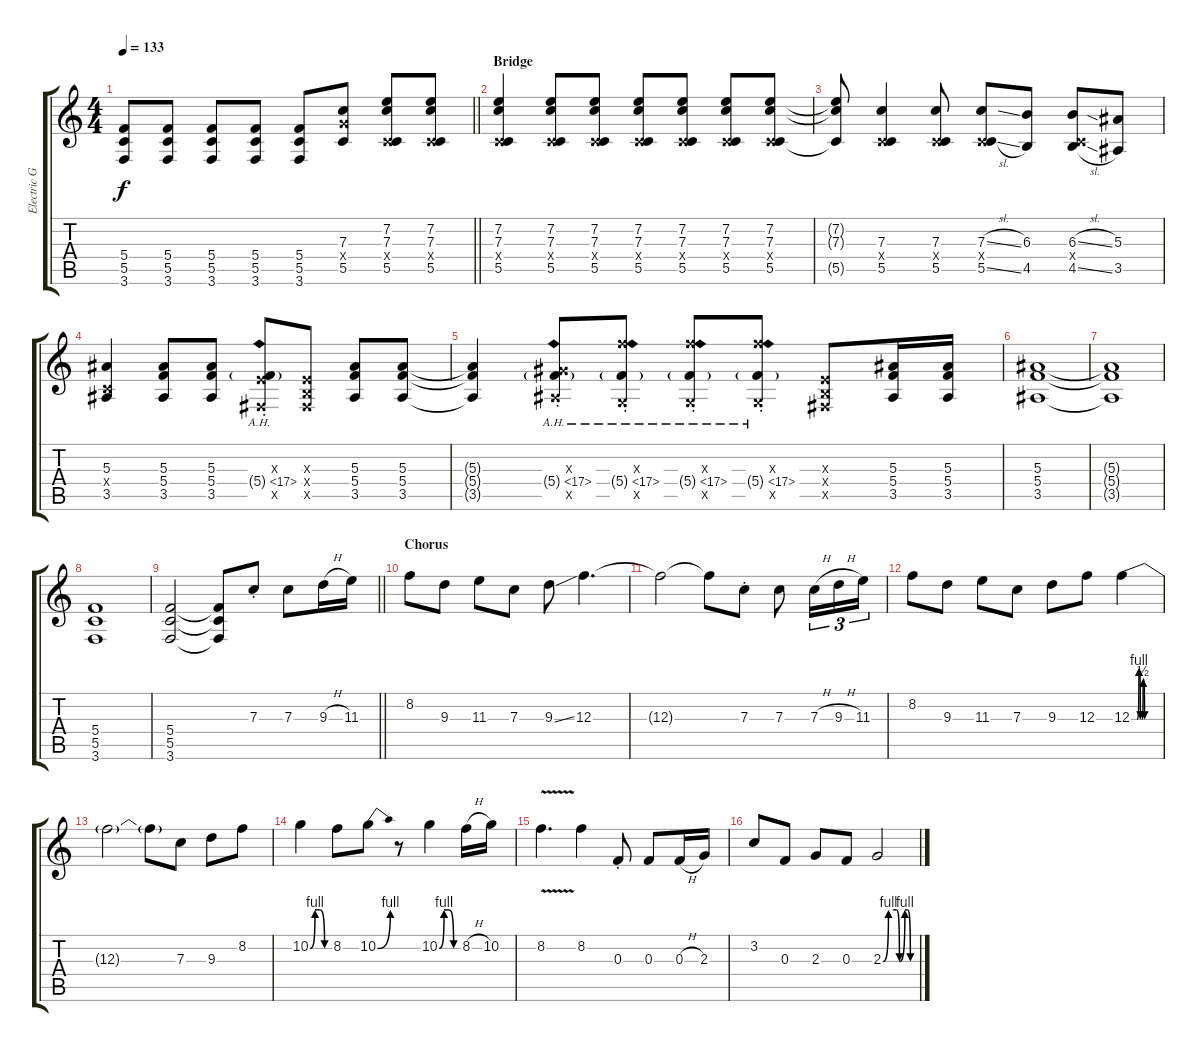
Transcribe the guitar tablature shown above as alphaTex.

\track ("Electric Guitar 1 (James)" "Electric G") {instrument distortionguitar}
\staff {score tabs}
\tuning (D4 A3 F3 C3 G2 D2) {hide}
\ts (4 4)
\tempo 133
\clef g2
\barLineRight lightlight
\ks c
(5.4 5.5 3.6).8{dy f} (5.4 5.5 3.6).8 (5.4 5.5 3.6).8 (5.4 5.5 3.6).8 (5.4 5.5 3.6).8 (7.3 7.4{x} 5.5).8 (7.2 7.3 0.4{x} 5.5).8 (7.2 7.3 0.4{x} 5.5).8 |
\section ("" "Bridge")
(7.2 7.3 0.4{x} 5.5).4 (7.2 7.3 0.4{x} 5.5).8 (7.2 7.3 0.4{x} 5.5).8 (7.2 7.3 0.4{x} 5.5).8 (7.2 7.3 0.4{x} 5.5).8 (7.2 7.3 0.4{x} 5.5).8 (7.2 7.3 0.4{x} 5.5).8 |
(7.2{t} 7.3{t} 5.5{t}).8 (7.3 0.4{x} 5.5).4 (7.3 0.4{x} 5.5).8 (7.3{sl} 0.4{x} 5.5{sl}).8 (6.3 4.5).8 (6.3{sl} 0.4{x} 4.5{sl}).8 (5.3 3.5).8 |
(5.3 0.4{x} 3.5).4 (5.3 5.4 3.5).8 (5.3 5.4 3.5).8 (-1.3{x} 5.4{ah 12 g st} -1.5{x}).8 (-1.3{x} -1.4{x} -1.5{x}).8 (5.3 5.4 3.5).8 (5.3 5.4 3.5).8 |
(5.3{t} 5.4{t} 3.5{t}).4 (3.3{x} 5.4{ah 12 g st} 3.5{x}).8 (12.3{x} 5.4{ah 12 g st} 0.5{x}).8 (12.3{x} 5.4{ah 12 g st} 0.5{x}).8 (12.3{x} 5.4{ah 12 g st} 0.5{x}).8 (-1.3{x} -1.4{x} -1.5{x}).8 (5.3 5.4 3.5).16 (5.3 5.4 3.5).16 |
(5.3 5.4 3.5).1 |
(5.3{t} 5.4{t} 3.5{t}).1 |
(5.4 5.5 3.6).1 |
\barLineRight lightlight
(5.4 5.5 3.6).2 (5.4{t} 5.5{t} 3.6{t}).8 7.3{st}.8{volume 16} 7.3.8 9.3{h}.16 11.3.16 |
\section ("" "Chorus")
8.2.8 9.3.8 11.3.8 7.3.8 9.3{ss}.8 12.3.4{d} |
12.3{t}.2 12.3{t}.8 7.3{st}.8 7.3.8 7.3{h}.16{tu (3 2)} 9.3{h}.16{tu (3 2)} 11.3.16{tu (3 2)} |
8.2.8 9.3.8 11.3.8 7.3.8 9.3.8 12.3.8 12.3{be (custom 0 0 12 0 16 4 19 0 22 0 25 2 28 0 60 0)}.4 |
12.3{t}.2 12.3{t}.8 7.3.8 9.3.8 8.2.8 |
10.2{be (custom 0 0 15 4 30 4 45 0 60 0)}.4 8.2.8 10.2{be (bend 0 0 60 4)}.8 r.8 10.2{be (custom 0 0 15 4 30 4 45 0 60 0)}.4 8.2{h}.16 10.2.16 |
8.2{v}.4{d} 8.2.4 0.3{st}.8 0.3.8 0.3{h}.16 2.3.16 |
3.2.8 0.3.8 2.3.8 0.3.8 2.3{be (custom 0 0 10 4 25 4 30 0 40 4 45 4 50 0 60 0)}.2
